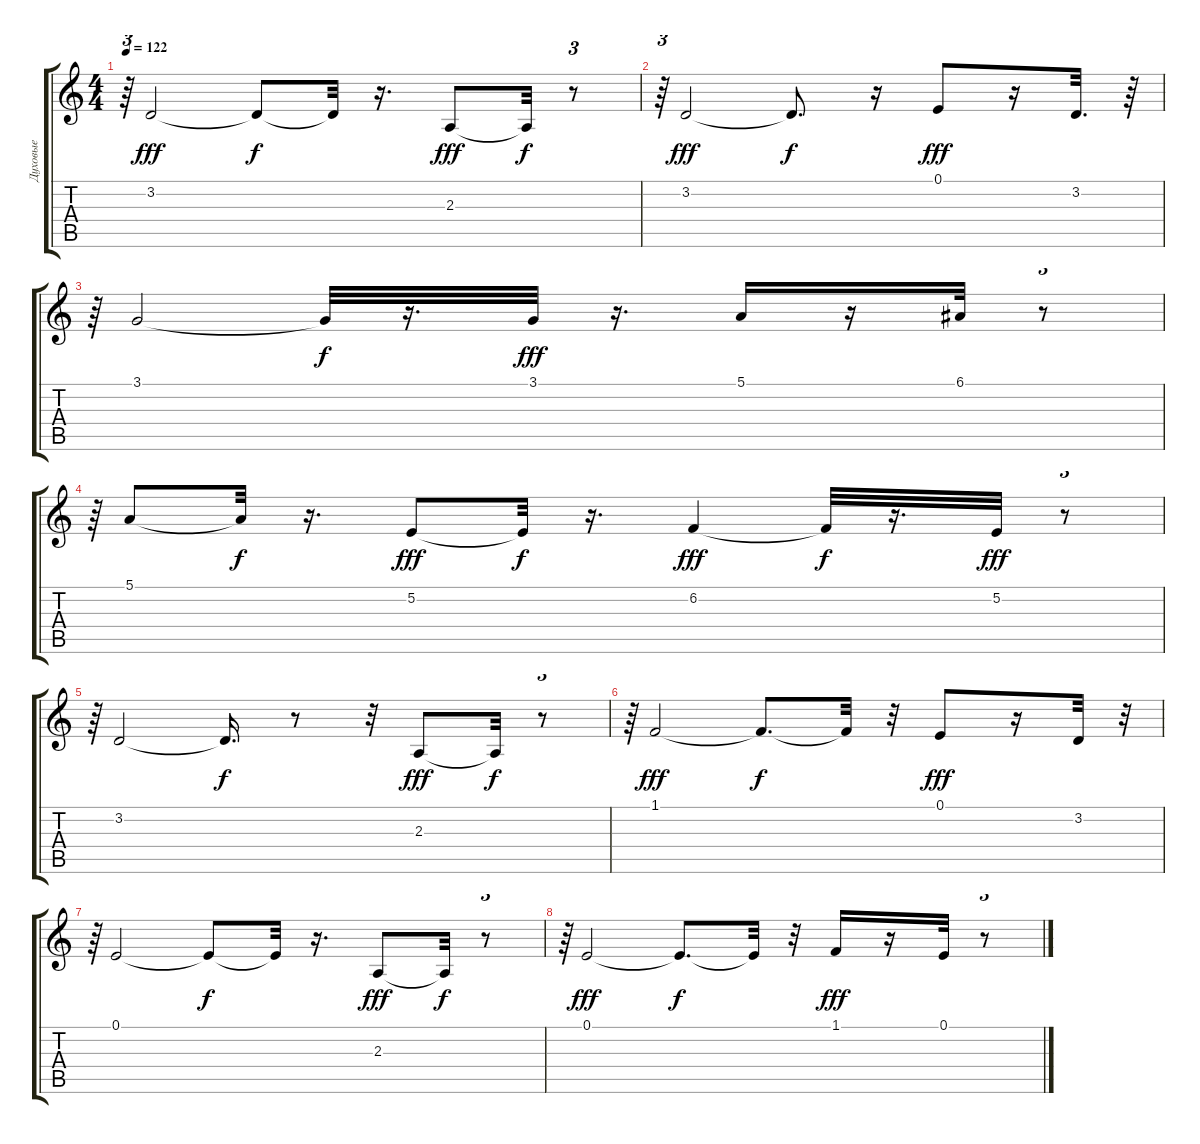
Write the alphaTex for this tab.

\track ("Духовые" "Духовые") {instrument synthbrass2}
\staff {score tabs}
\tuning (E4 B3 G3 D3 A2 E2) {hide}
\ts (4 4)
\tempo 122
\clef g2
\ks c
r.64{tu (3 2) dy fff} 3.2.2 3.2{t}.8{dy f} 3.2{t}.32 r.16{d} 2.3.8{dy fff} 2.3{t}.32{dy f} r.8{tu (3 2)} |
r.64{tu (3 2)} 3.2.2{dy fff} 3.2{t}.8{d dy f} r.16 0.1.8{dy fff} r.16 3.2.32{d} r.64 |
r.64{tu (3 2)} 3.1.2 3.1{t}.32{dy f} r.16{d} 3.1.32{dy fff} r.16{d} 5.1.16 r.16 6.1.32 r.8{tu (3 2)} |
r.64{tu (3 2)} 5.1.8 5.1{t}.32{dy f} r.16{d} 5.2.8{dy fff} 5.2{t}.32{dy f} r.16{d} 6.2.4{dy fff} 6.2{t}.32{dy f} r.16{d} 5.2.32{dy fff} r.8{tu (3 2)} |
r.64{tu (3 2)} 3.2.2 3.2{t}.16{d dy f} r.8 r.32 2.3.8{dy fff} 2.3{t}.32{dy f} r.8{tu (3 2)} |
r.64{tu (3 2)} 1.1.2{dy fff} 1.1{t}.8{d dy f} 1.1{t}.32 r.32 0.1.8{dy fff} r.16 3.2.32 r.32{tu (3 2)} |
r.64{tu (3 2)} 0.1.2 0.1{t}.8{dy f} 0.1{t}.32 r.16{d} 2.3.8{dy fff} 2.3{t}.32{dy f} r.8{tu (3 2)} |
r.64{tu (3 2)} 0.1.2{dy fff} 0.1{t}.8{d dy f} 0.1{t}.32 r.32 1.1.16{dy fff} r.16 0.1.32 r.8{tu (3 2)}
